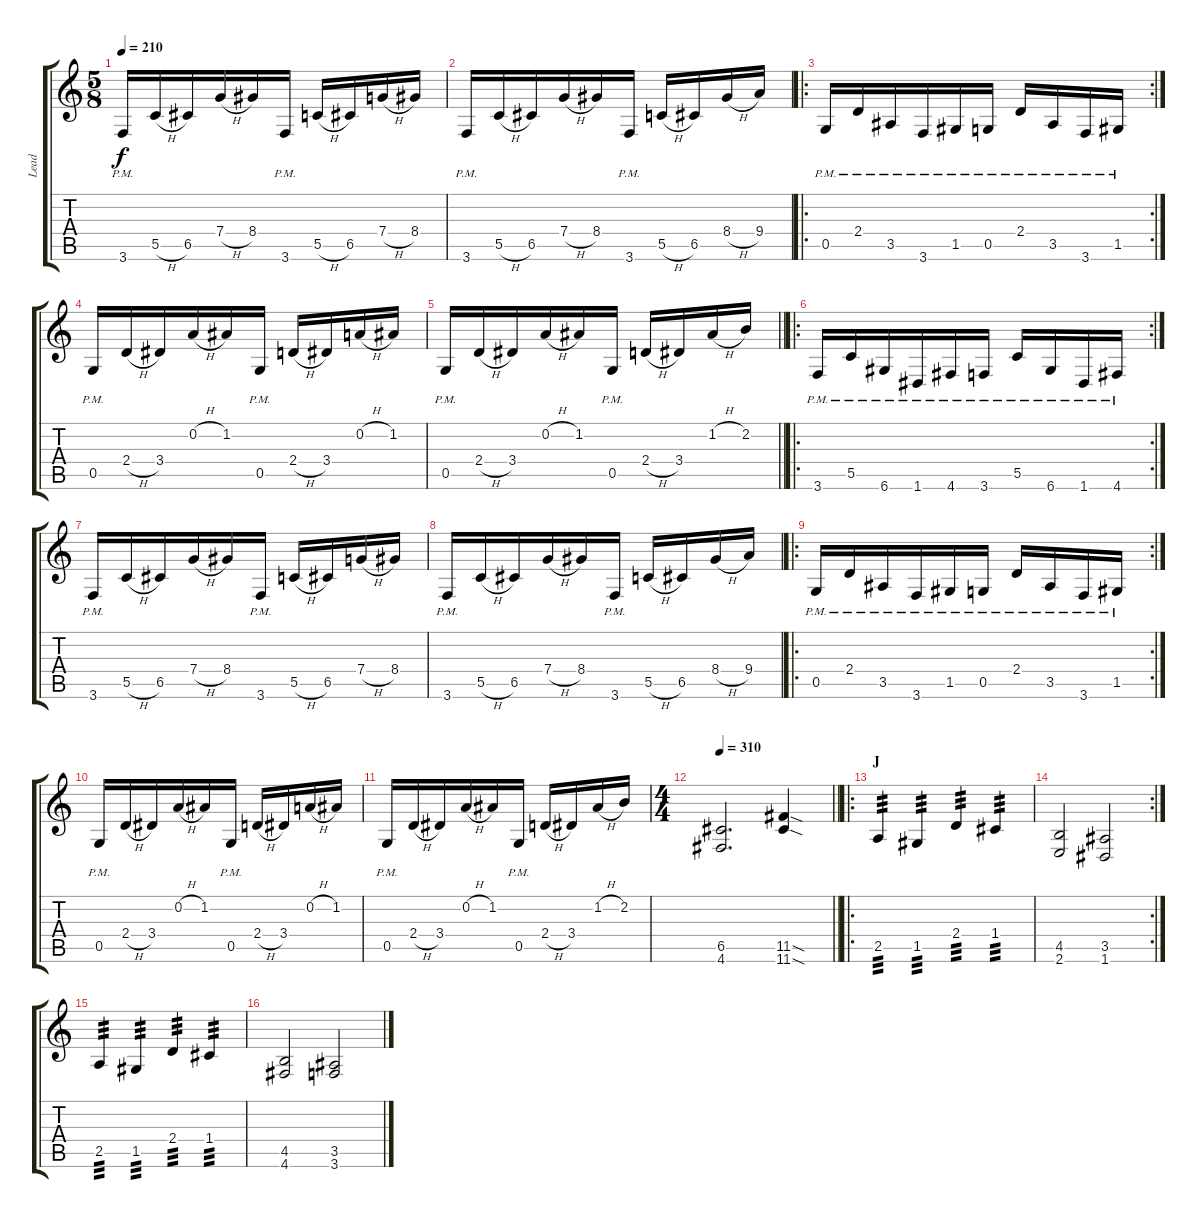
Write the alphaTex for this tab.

\track ("Lead" "Lead") {instrument distortionguitar}
\staff {score tabs}
\tuning (D4 A3 F3 C3 G2 D2) {hide}
\ts (5 8)
\tempo 210
\clef g2
\ks c
3.6{pm}.16{dy f} 5.5{h}.16 6.5.16 7.4{h}.16 8.4.16 3.6{pm}.16 5.5{h}.16 6.5.16 7.4{h}.16 8.4.16 |
3.6{pm}.16 5.5{h}.16 6.5.16 7.4{h}.16 8.4.16 3.6{pm}.16 5.5{h}.16 6.5.16 8.4{h}.16 9.4.16 |
\ro
\rc 2
0.5{pm}.16 2.4{pm}.16 3.5{pm}.16 3.6{pm}.16 1.5{pm}.16 0.5{pm}.16 2.4{pm}.16 3.5{pm}.16 3.6{pm}.16 1.5{pm}.16 |
0.5{pm}.16 2.4{h}.16 3.4.16 0.2{h}.16 1.2.16 0.5{pm}.16 2.4{h}.16 3.4.16 0.2{h}.16 1.2.16 |
\barLineRight lightlight
0.5{pm}.16 2.4{h}.16 3.4.16 0.2{h}.16 1.2.16 0.5{pm}.16 2.4{h}.16 3.4.16 1.2{h}.16 2.2.16 |
\ro
\rc 2
\section ("" "")
3.6{pm}.16 5.5{pm}.16 6.6{pm}.16 1.6{pm}.16 4.6{pm}.16 3.6{pm}.16 5.5{pm}.16 6.6{pm}.16 1.6{pm}.16 4.6{pm}.16 |
3.6{pm}.16 5.5{h}.16 6.5.16 7.4{h}.16 8.4.16 3.6{pm}.16 5.5{h}.16 6.5.16 7.4{h}.16 8.4.16 |
3.6{pm}.16 5.5{h}.16 6.5.16 7.4{h}.16 8.4.16 3.6{pm}.16 5.5{h}.16 6.5.16 8.4{h}.16 9.4.16 |
\ro
\rc 2
0.5{pm}.16 2.4{pm}.16 3.5{pm}.16 3.6{pm}.16 1.5{pm}.16 0.5{pm}.16 2.4{pm}.16 3.5{pm}.16 3.6{pm}.16 1.5{pm}.16 |
0.5{pm}.16 2.4{h}.16 3.4.16 0.2{h}.16 1.2.16 0.5{pm}.16 2.4{h}.16 3.4.16 0.2{h}.16 1.2.16 |
0.5{pm}.16 2.4{h}.16 3.4.16 0.2{h}.16 1.2.16 0.5{pm}.16 2.4{h}.16 3.4.16 1.2{h}.16 2.2.16 |
\ts (4 4)
\tempo 310
\barLineRight lightlight
(6.5 4.6).2{d} (11.5{sod} 11.6{sod}).4 |
\ro
\section ("" "J")
2.5.4{tp 3} 1.5.4{tp 3} 2.4.4{tp 3} 1.4.4{tp 3} |
\rc 2
(4.5 2.6).2 (3.5 1.6).2 |
2.5.4{tp 3} 1.5.4{tp 3} 2.4.4{tp 3} 1.4.4{tp 3} |
(4.5 4.6).2 (3.5 3.6).2
